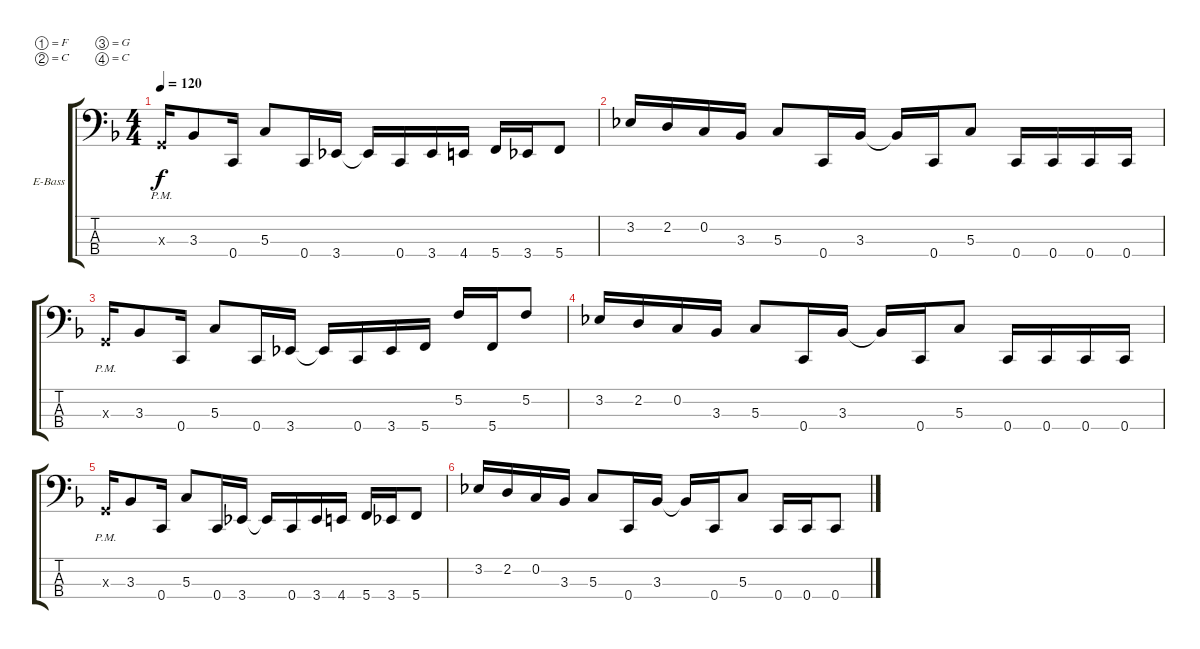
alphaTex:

\bracketExtendMode groupsimilarinstruments
\firstSystemTrackNameOrientation horizontal
\otherSystemsTrackNameOrientation horizontal
\track ("Untitled" "E-Bass") {instrument electricbasspick}
\staff {score tabs}
\tuning (F2 C2 G1 C1)
\ts (4 4)
\tempo 120
\clef f4
\ks f
0.3{pm x}.16{dy f} 3.3.8 0.4.16 5.3.8 0.4.16 3.4.16 3.4{t}.16 0.4.16 3.4.16 4.4.16 5.4.16 3.4.16 5.4.8 |
3.2.16 2.2.16 0.2.16 3.3.16 5.3.8 0.4.16 3.3.16 3.3{t}.16 0.4.16 5.3.8 0.4.16 0.4.16 0.4.16 0.4.16 |
0.3{pm x}.16 3.3.8 0.4.16 5.3.8 0.4.16 3.4.16 3.4{t}.16 0.4.16 3.4.16 5.4.16 5.2.16 5.4.16 5.2.8 |
3.2.16 2.2.16 0.2.16 3.3.16 5.3.8 0.4.16 3.3.16 3.3{t}.16 0.4.16 5.3.8 0.4.16 0.4.16 0.4.16 0.4.16 |
0.3{pm x}.16 3.3.8 0.4.16 5.3.8 0.4.16 3.4.16 3.4{t}.16 0.4.16 3.4.16 4.4.16 5.4.16 3.4.16 5.4.8 |
3.2.16 2.2.16 0.2.16 3.3.16 5.3.8 0.4.16 3.3.16 3.3{t}.16 0.4.16 5.3.8 0.4.16 0.4.16 0.4.8
